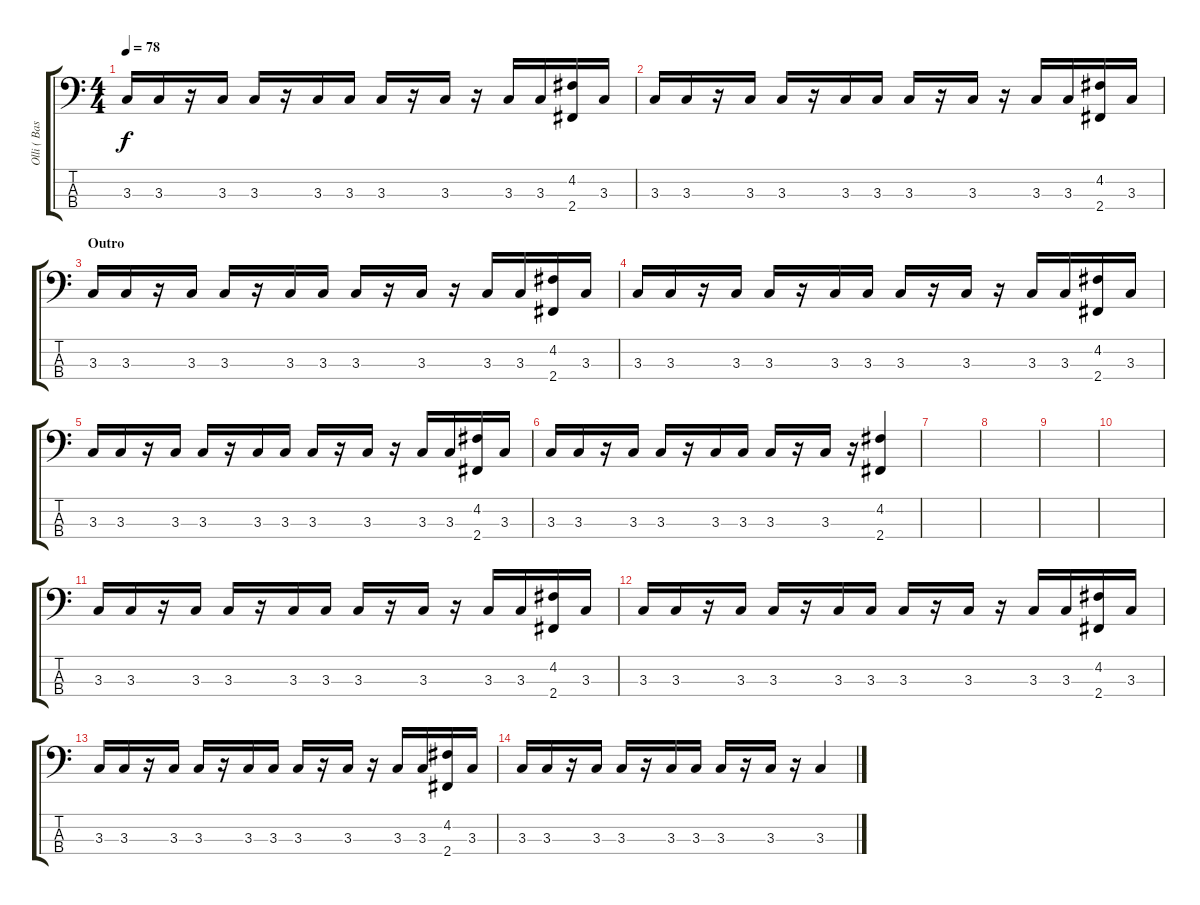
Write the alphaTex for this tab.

\track ("Olli ( Bass )" "Olli ( Bas") {instrument synthbass2}
\staff {score tabs}
\tuning (G2 D2 A1 E1) {hide}
\ts (4 4)
\tempo 78
\clef f4
\ks c
3.3.16{dy f} 3.3.16 r.16 3.3.16 3.3.16 r.16 3.3.16 3.3.16 3.3.16 r.16 3.3.16 r.16 3.3.16 3.3.16 (4.2 2.4).16 3.3.16 |
3.3.16 3.3.16 r.16 3.3.16 3.3.16 r.16 3.3.16 3.3.16 3.3.16 r.16 3.3.16 r.16 3.3.16 3.3.16 (4.2 2.4).16 3.3.16 |
\section ("" "Outro")
3.3.16 3.3.16 r.16 3.3.16 3.3.16 r.16 3.3.16 3.3.16 3.3.16 r.16 3.3.16 r.16 3.3.16 3.3.16 (4.2 2.4).16 3.3.16 |
3.3.16 3.3.16 r.16 3.3.16 3.3.16 r.16 3.3.16 3.3.16 3.3.16 r.16 3.3.16 r.16 3.3.16 3.3.16 (4.2 2.4).16 3.3.16 |
3.3.16 3.3.16 r.16 3.3.16 3.3.16 r.16 3.3.16 3.3.16 3.3.16 r.16 3.3.16 r.16 3.3.16 3.3.16 (4.2 2.4).16 3.3.16 |
3.3.16 3.3.16 r.16 3.3.16 3.3.16 r.16 3.3.16 3.3.16 3.3.16 r.16 3.3.16 r.16 (4.2 2.4).4 |
|
|
|
|
3.3.16 3.3.16 r.16 3.3.16 3.3.16 r.16 3.3.16 3.3.16 3.3.16 r.16 3.3.16 r.16 3.3.16 3.3.16 (4.2 2.4).16 3.3.16 |
3.3.16 3.3.16 r.16 3.3.16 3.3.16 r.16 3.3.16 3.3.16 3.3.16 r.16 3.3.16 r.16 3.3.16 3.3.16 (4.2 2.4).16 3.3.16 |
3.3.16 3.3.16 r.16 3.3.16 3.3.16 r.16 3.3.16 3.3.16 3.3.16 r.16 3.3.16 r.16 3.3.16 3.3.16 (4.2 2.4).16 3.3.16 |
3.3.16 3.3.16 r.16 3.3.16 3.3.16 r.16 3.3.16 3.3.16 3.3.16 r.16 3.3.16 r.16 3.3.4
